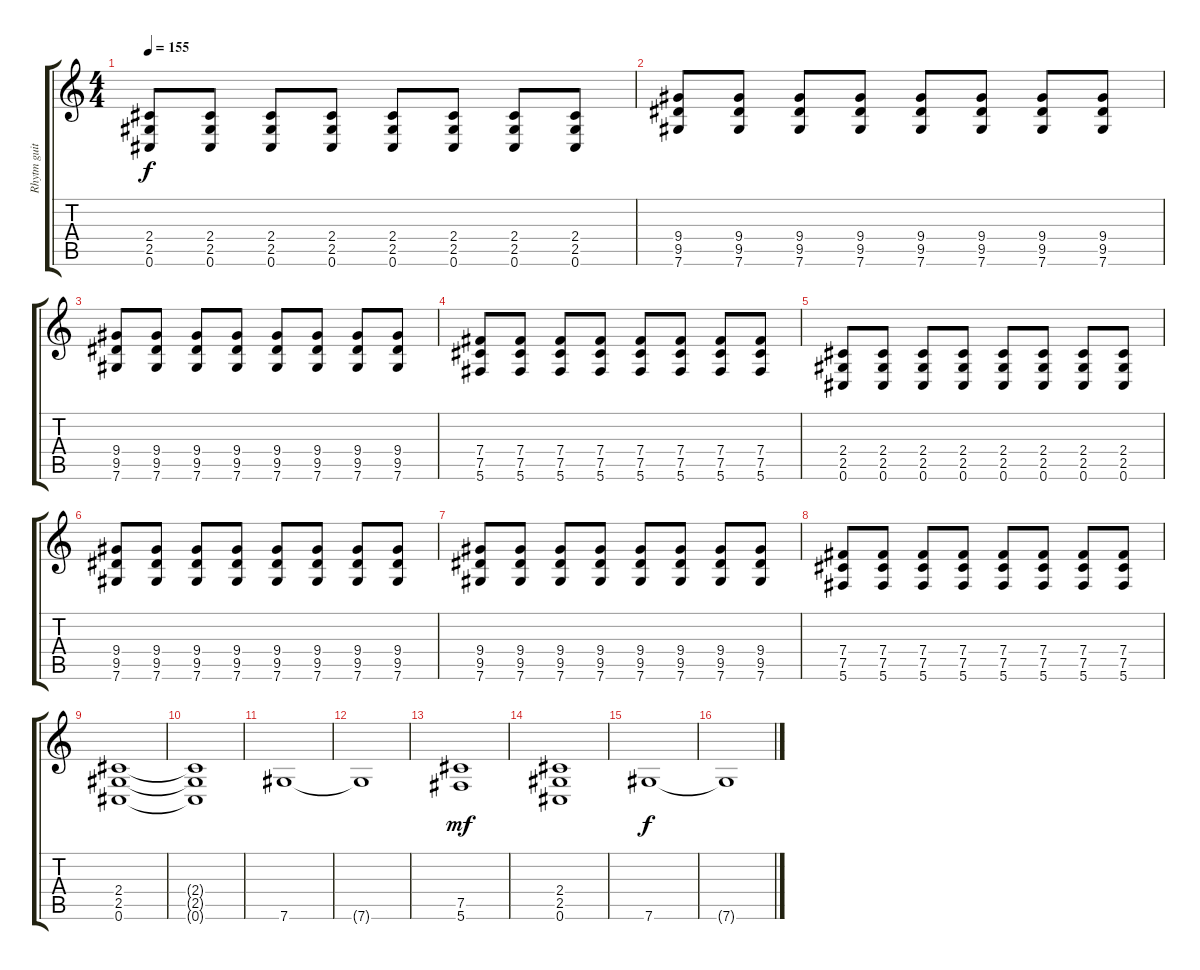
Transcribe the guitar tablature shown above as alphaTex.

\track ("Rhytm guitar" "Rhytm guit") {instrument distortionguitar}
\staff {score tabs}
\tuning (Db4 Ab3 E3 B2 Gb2 Db2) {hide}
\ts (4 4)
\tempo 155
\clef g2
\ks c
(2.4 2.5 0.6).8{dy f} (2.4 2.5 0.6).8 (2.4 2.5 0.6).8 (2.4 2.5 0.6).8 (2.4 2.5 0.6).8 (2.4 2.5 0.6).8 (2.4 2.5 0.6).8 (2.4 2.5 0.6).8 |
(9.4 9.5 7.6).8 (9.4 9.5 7.6).8 (9.4 9.5 7.6).8 (9.4 9.5 7.6).8 (9.4 9.5 7.6).8 (9.4 9.5 7.6).8 (9.4 9.5 7.6).8 (9.4 9.5 7.6).8 |
(9.4 9.5 7.6).8 (9.4 9.5 7.6).8 (9.4 9.5 7.6).8 (9.4 9.5 7.6).8 (9.4 9.5 7.6).8 (9.4 9.5 7.6).8 (9.4 9.5 7.6).8 (9.4 9.5 7.6).8 |
(7.4 7.5 5.6).8 (7.4 7.5 5.6).8 (7.4 7.5 5.6).8 (7.4 7.5 5.6).8 (7.4 7.5 5.6).8 (7.4 7.5 5.6).8 (7.4 7.5 5.6).8 (7.4 7.5 5.6).8 |
(2.4 2.5 0.6).8 (2.4 2.5 0.6).8 (2.4 2.5 0.6).8 (2.4 2.5 0.6).8 (2.4 2.5 0.6).8 (2.4 2.5 0.6).8 (2.4 2.5 0.6).8 (2.4 2.5 0.6).8 |
(9.4 9.5 7.6).8 (9.4 9.5 7.6).8 (9.4 9.5 7.6).8 (9.4 9.5 7.6).8 (9.4 9.5 7.6).8 (9.4 9.5 7.6).8 (9.4 9.5 7.6).8 (9.4 9.5 7.6).8 |
(9.4 9.5 7.6).8 (9.4 9.5 7.6).8 (9.4 9.5 7.6).8 (9.4 9.5 7.6).8 (9.4 9.5 7.6).8 (9.4 9.5 7.6).8 (9.4 9.5 7.6).8 (9.4 9.5 7.6).8 |
(7.4 7.5 5.6).8 (7.4 7.5 5.6).8 (7.4 7.5 5.6).8 (7.4 7.5 5.6).8 (7.4 7.5 5.6).8 (7.4 7.5 5.6).8 (7.4 7.5 5.6).8 (7.4 7.5 5.6).8 |
(2.4 2.5 0.6).1 |
(2.4{t} 2.5{t} 0.6{t}).1 |
7.6.1 |
7.6{t}.1 |
(7.5 5.6).1{dy mf} |
(2.4 2.5 0.6).1 |
7.6.1{dy f} |
7.6{t}.1
